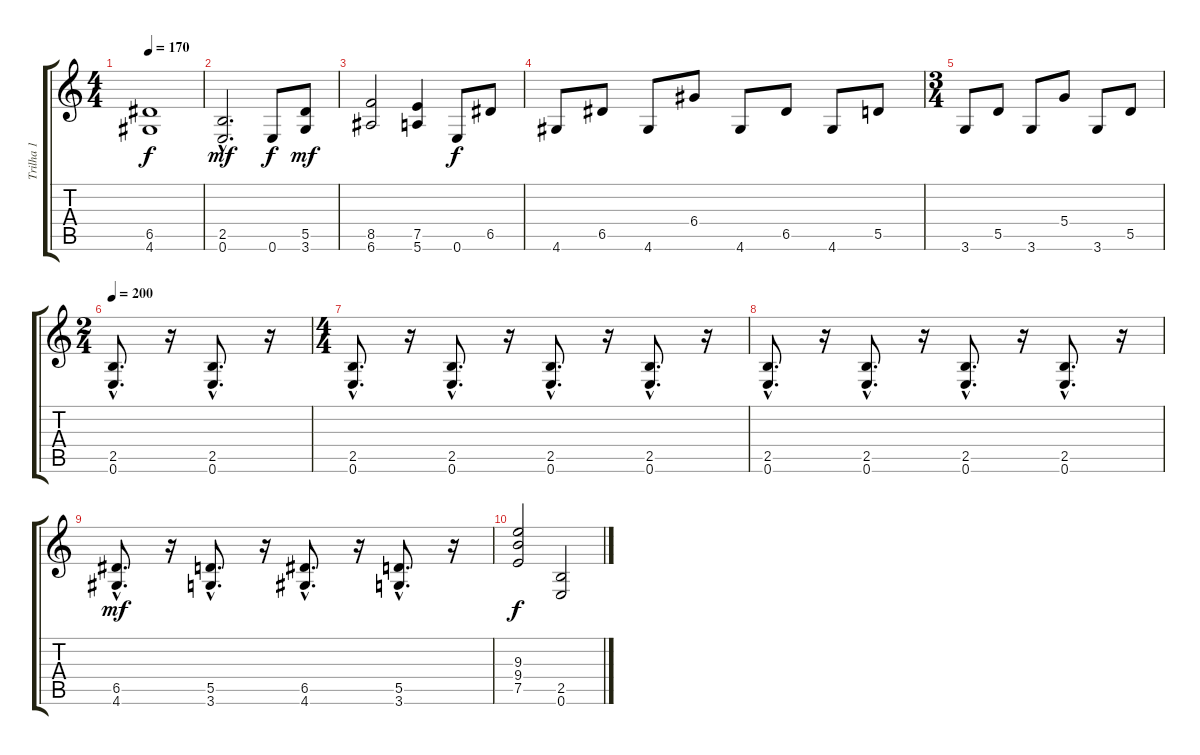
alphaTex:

\track ("Trilha 1" "Trilha 1") {instrument distortionguitar}
\staff {score tabs}
\tuning (E4 B3 G3 D3 A2 E2) {hide}
\ts (4 4)
\tempo 170
\clef g2
\ks c
(6.5{t} 4.6{t}).1{dy f} |
(2.5{hac} 0.6{hac}).2{d dy mf} 0.6.8{dy f} (5.5 3.6).8{dy mf} |
(8.5 6.6).2 (7.5 5.6).4 0.6.8{dy f} 6.5.8 |
4.6.8 6.5.8 4.6.8 6.4.8 4.6.8 6.5.8 4.6.8 5.5.8 |
\ts (3 4)
3.6.8 5.5.8 3.6.8 5.4.8 3.6.8 5.5.8 |
\ts (2 4)
\tempo 200
(2.5{hac} 0.6{hac}).8{d} r.16 (2.5{hac} 0.6{hac}).8{d} r.16 |
\ts (4 4)
(2.5{hac} 0.6{hac}).8{d} r.16 (2.5{hac} 0.6{hac}).8{d} r.16 (2.5{hac} 0.6{hac}).8{d} r.16 (2.5{hac} 0.6{hac}).8{d} r.16 |
(2.5{hac} 0.6{hac}).8{d} r.16 (2.5{hac} 0.6{hac}).8{d} r.16 (2.5{hac} 0.6{hac}).8{d} r.16 (2.5{hac} 0.6{hac}).8{d} r.16 |
(6.5{hac} 4.6{hac}).8{d dy mf} r.16 (5.5{hac} 3.6{hac}).8{d} r.16 (6.5{hac} 4.6{hac}).8{d} r.16 (5.5{hac} 3.6{hac}).8{d} r.16 |
(9.3 9.4 7.5).2{dy f} (2.5 0.6).2
